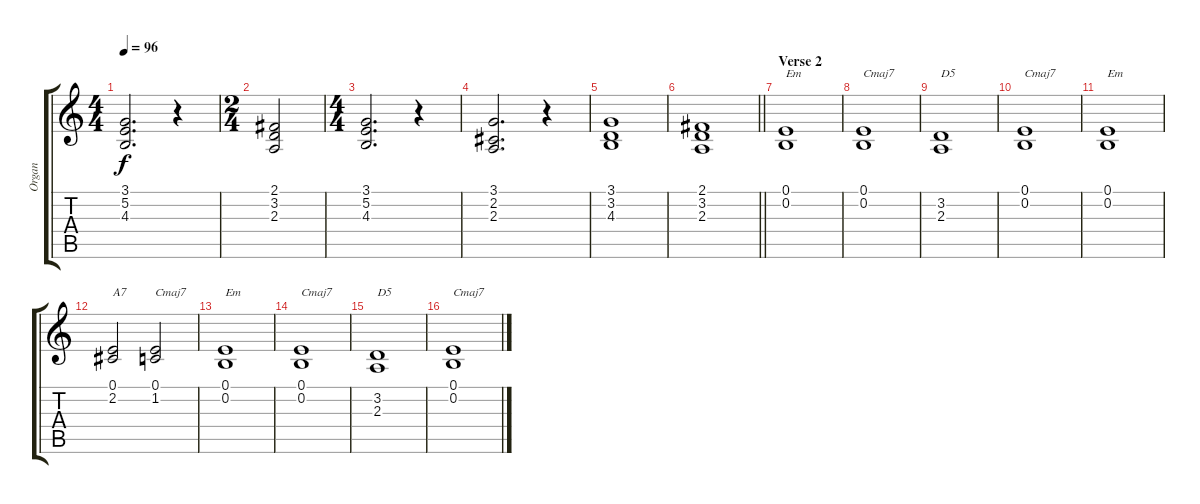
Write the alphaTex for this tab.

\track ("Organ" "Organ") {instrument percussiveorgan}
\staff {score tabs}
\tuning (E4 B3 G3 D3 A2 E2) {hide}
\ts (4 4)
\tempo 96
\clef g2
\ks c
(3.1 5.2 4.3).2{d dy f} r.4 |
\ts (2 4)
(2.1 3.2 2.3).2 |
\ts (4 4)
(3.1 5.2 4.3).2{d} r.4 |
(3.1 2.2 2.3).2{d} r.4 |
(3.1 3.2 4.3).1 |
\barLineRight lightlight
(2.1 3.2 2.3).1 |
\section ("" "Verse 2")
(0.1 0.2).1{txt "Em"} |
(0.1 0.2).1{txt "Cmaj7"} |
(3.2 2.3).1{txt "D5"} |
(0.1 0.2).1{txt "Cmaj7"} |
(0.1 0.2).1{txt "Em"} |
(0.1 2.2).2{txt "A7"} (0.1 1.2).2{txt "Cmaj7"} |
(0.1 0.2).1{txt "Em"} |
(0.1 0.2).1{txt "Cmaj7"} |
(3.2 2.3).1{txt "D5"} |
(0.1 0.2).1{txt "Cmaj7"}
